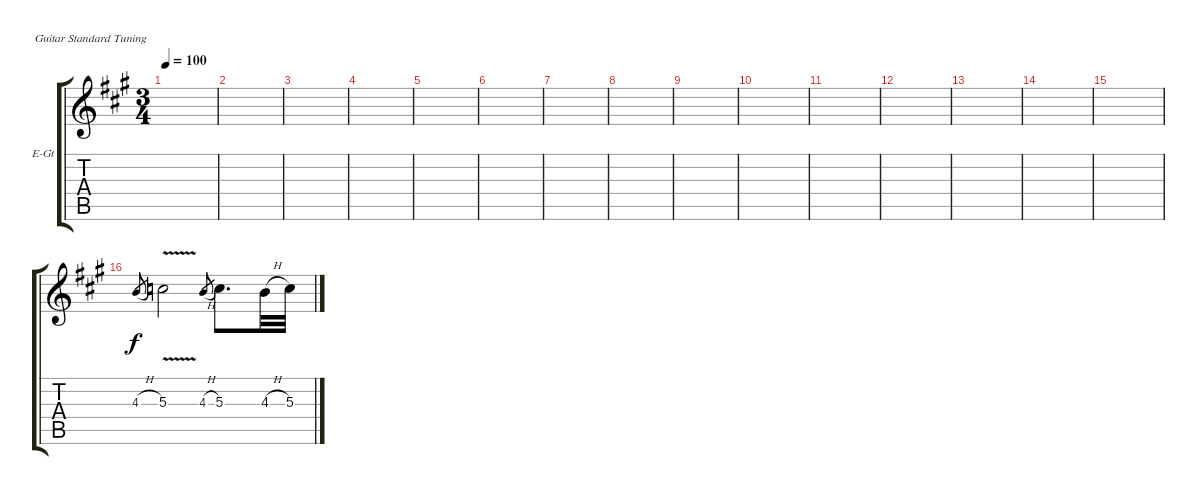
\bracketExtendMode groupsimilarinstruments
\firstSystemTrackNameOrientation horizontal
\otherSystemsTrackNameOrientation horizontal
\track ("5 Guitar" "E-Gt") {instrument distortionguitar}
\staff {score tabs}
\tuning (E4 B3 G3 D3 A2 E2)
\ts (3 4)
\tempo 100
\clef g2
\scale
1.07062
\ks a
|
\scale
0.929382 |
\scale
1.07062 |
\scale
0.929382 |
\scale
1.07062 |
\scale
0.929382 |
\scale
1.07062 |
\scale
0.929382 |
\scale
1.07062 |
\scale
0.929382 |
\scale
1.07062 |
\scale
0.929382 |
\scale
1.07062 |
\scale
0.929382 |
\scale
1.07062 |
\scale
0.929382 4.3{h}.8{gr} 5.3{v}.2 4.3{h}.8{gr} 5.3.8{d} 4.3{h}.32 5.3{h}.32
